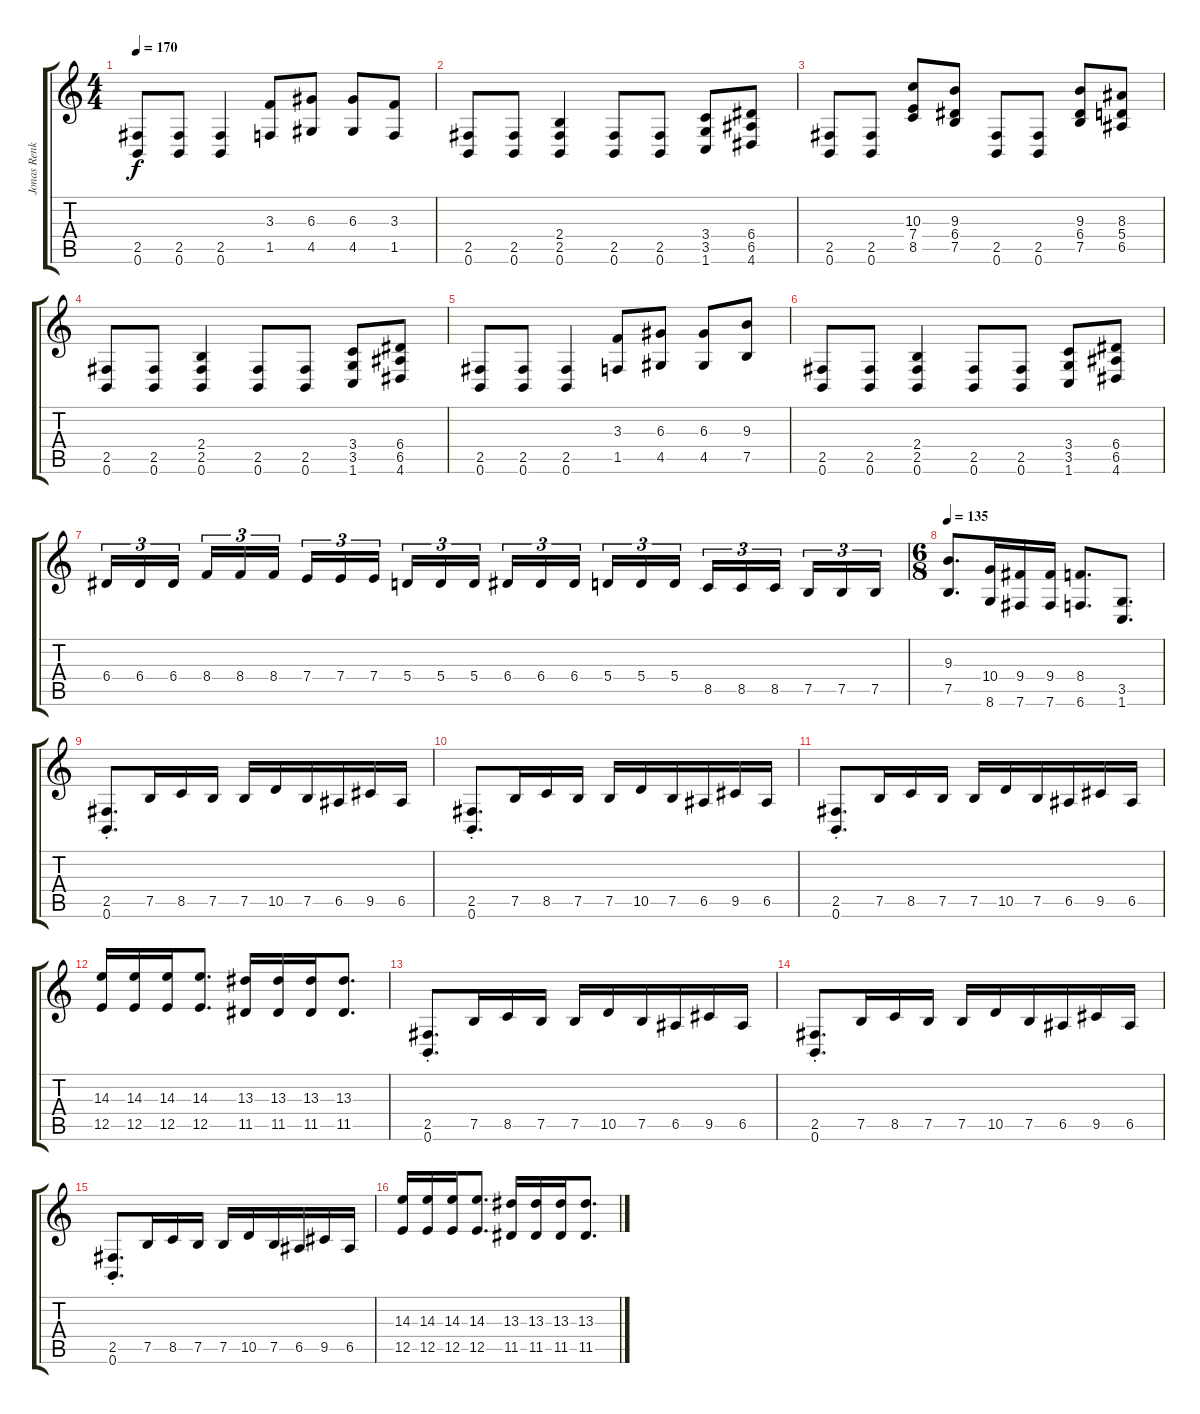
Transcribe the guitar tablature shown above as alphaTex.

\track ("Jonas Renkse" "Jonas Renk") {instrument distortionguitar}
\staff {score tabs}
\tuning (B3 Gb3 D3 A2 E2 B1) {hide}
\ts (4 4)
\tempo 170
\clef g2
\ks c
(2.5 0.6).8{dy f} (2.5 0.6).8 (2.5 0.6).4 (3.3 1.5).8 (6.3 4.5).8 (6.3 4.5).8 (3.3 1.5).8 |
(2.5 0.6).8 (2.5 0.6).8 (2.4 2.5 0.6).4 (2.5 0.6).8 (2.5 0.6).8 (3.4 3.5 1.6).8 (6.4 6.5 4.6).8 |
(2.5 0.6).8 (2.5 0.6).8 (10.3 7.4 8.5).8 (9.3 6.4 7.5).8 (2.5 0.6).8 (2.5 0.6).8 (9.3 6.4 7.5).8 (8.3 5.4 6.5).8 |
(2.5 0.6).8 (2.5 0.6).8 (2.4 2.5 0.6).4 (2.5 0.6).8 (2.5 0.6).8 (3.4 3.5 1.6).8 (6.4 6.5 4.6).8 |
(2.5 0.6).8 (2.5 0.6).8 (2.5 0.6).4 (3.3 1.5).8 (6.3 4.5).8 (6.3 4.5).8 (9.3 7.5).8 |
(2.5 0.6).8 (2.5 0.6).8 (2.4 2.5 0.6).4 (2.5 0.6).8 (2.5 0.6).8 (3.4 3.5 1.6).8 (6.4 6.5 4.6).8 |
6.4.16{tu (3 2)} 6.4.16{tu (3 2)} 6.4.16{tu (3 2) beam splitsecondary} 8.4.16{tu (3 2)} 8.4.16{tu (3 2)} 8.4.16{tu (3 2)} 7.4.16{tu (3 2)} 7.4.16{tu (3 2)} 7.4.16{tu (3 2) beam splitsecondary} 5.4.16{tu (3 2)} 5.4.16{tu (3 2)} 5.4.16{tu (3 2)} 6.4.16{tu (3 2)} 6.4.16{tu (3 2)} 6.4.16{tu (3 2) beam splitsecondary} 5.4.16{tu (3 2)} 5.4.16{tu (3 2)} 5.4.16{tu (3 2)} 8.5.16{tu (3 2)} 8.5.16{tu (3 2)} 8.5.16{tu (3 2) beam splitsecondary} 7.5.16{tu (3 2)} 7.5.16{tu (3 2)} 7.5.16{tu (3 2)} |
\ts (6 8)
\tempo 135
(9.3 7.5).8{d} (10.4 8.6).16 (9.4 7.6).16 (9.4 7.6).16 (8.4 6.6).8{d} (3.5 1.6).8{d} |
(2.5{st} 0.6{st}).8{d} 7.5.16 8.5.16 7.5.16 7.5.16 10.5.16 7.5.16 6.5.16 9.5.16 6.5.16 |
(2.5{st} 0.6{st}).8{d} 7.5.16 8.5.16 7.5.16 7.5.16 10.5.16 7.5.16 6.5.16 9.5.16 6.5.16 |
(2.5{st} 0.6{st}).8{d} 7.5.16 8.5.16 7.5.16 7.5.16 10.5.16 7.5.16 6.5.16 9.5.16 6.5.16 |
(14.3 12.5).16 (14.3 12.5).16 (14.3 12.5).16 (14.3 12.5).8{d} (13.3 11.5).16 (13.3 11.5).16 (13.3 11.5).16 (13.3 11.5).8{d} |
(2.5{st} 0.6{st}).8{d} 7.5.16 8.5.16 7.5.16 7.5.16 10.5.16 7.5.16 6.5.16 9.5.16 6.5.16 |
(2.5{st} 0.6{st}).8{d} 7.5.16 8.5.16 7.5.16 7.5.16 10.5.16 7.5.16 6.5.16 9.5.16 6.5.16 |
(2.5{st} 0.6{st}).8{d} 7.5.16 8.5.16 7.5.16 7.5.16 10.5.16 7.5.16 6.5.16 9.5.16 6.5.16 |
(14.3 12.5).16 (14.3 12.5).16 (14.3 12.5).16 (14.3 12.5).8{d} (13.3 11.5).16 (13.3 11.5).16 (13.3 11.5).16 (13.3 11.5).8{d}
